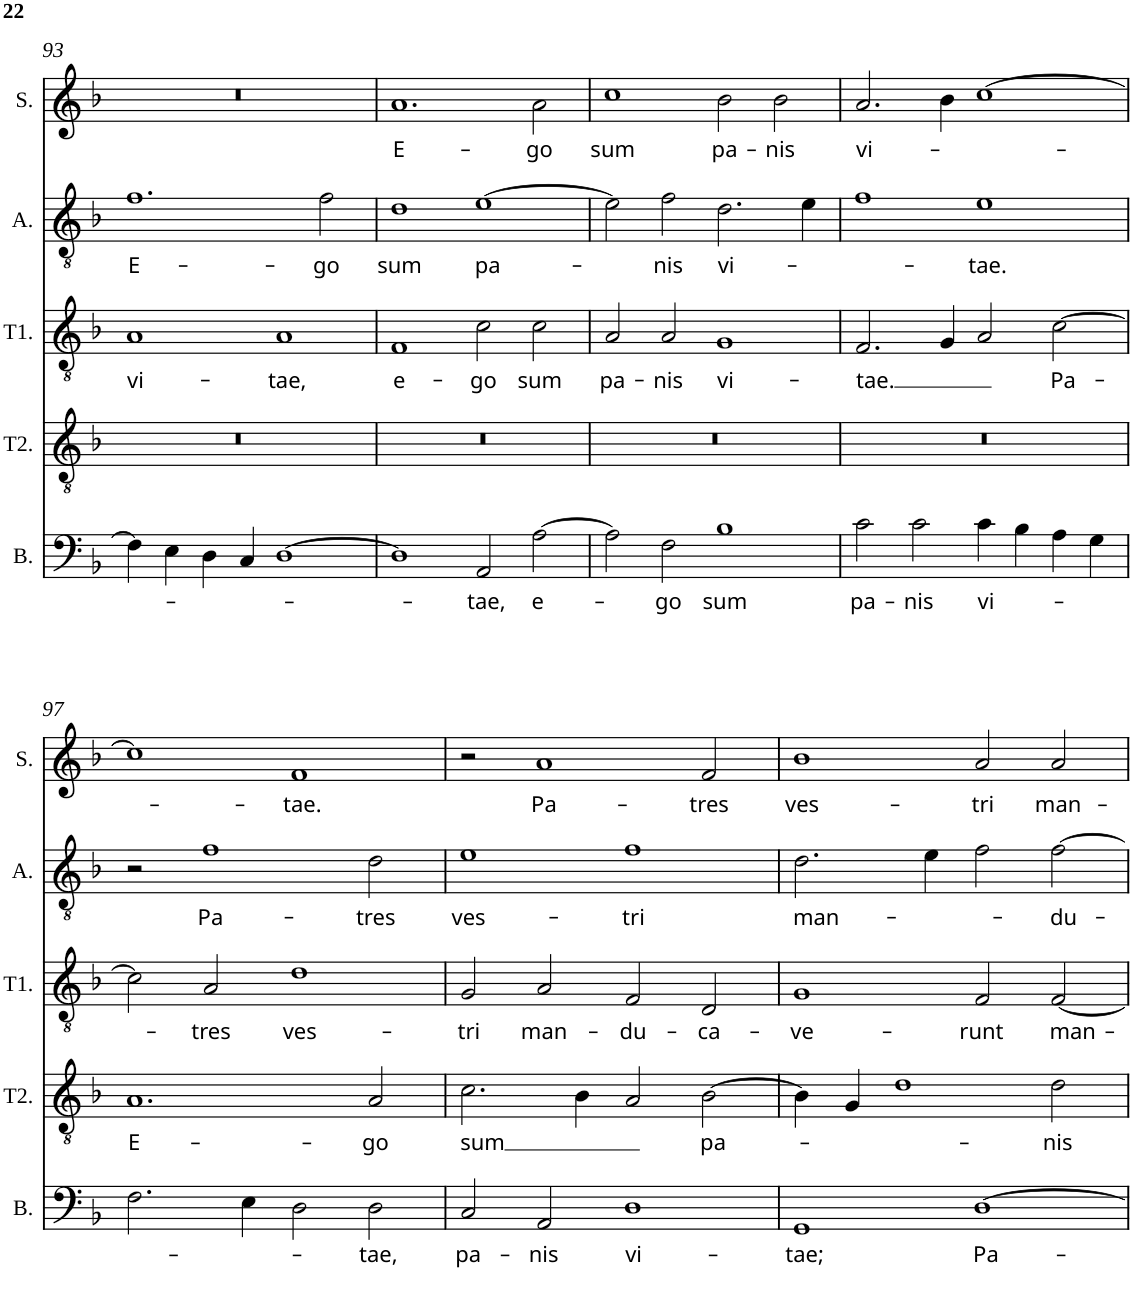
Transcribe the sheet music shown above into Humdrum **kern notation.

**kern	**text	**kern	**text	**kern	**text	**kern	**text	**kern	**text
*part5	*part5	*part4	*part4	*part3	*part3	*part2	*part2	*part1	*part1
*staff5	*staff5	*staff4	*staff4	*staff3	*staff3	*staff2	*staff2	*staff1	*staff1
*I"B.	*	*I"T2.	*	*I"T1.	*	*I"A.	*	*I"S.	*
*I'B.	*	*I'T2.	*	*I'T1.	*	*I'A.	*	*I'S.	*
!!LO:PB:g=z
*clefF4	*	*clefGv2	*	*clefGv2	*	*clefGv2	*	*clefG2	*
*k[b-]	*	*k[b-]	*	*k[b-]	*	*k[b-]	*	*k[b-]	*
*F:	*	*F:	*	*F:	*	*F:	*	*F:	*
*M4/2	*	*M4/2	*	*M4/2	*	*M4/2	*	*M4/2	*
=93	=93	=93	=93	=93	=93	=93	=93	=93	=93
!	!	!	!	!	!LO:LY:b	!	!LO:LY:b	!	!
4F\]	.	0r	.	1A	vi-	1.f	E-	0r	.
4E\	.	.	.	.	.	.	.	.	.
4D\	.	.	.	.	.	.	.	.	.
4C/	.	.	.	.	.	.	.	.	.
!	!	!	!	!	!LO:LY:b	!	!	!	!
[1D	.	.	.	1A	-tae,	.	.	.	.
!	!	!	!	!	!	!	!LO:LY:b	!	!
.	.	.	.	.	.	2f\	-go	.	.
=94	=94	=94	=94	=94	=94	=94	=94	=94	=94
!	!	!	!	!	!LO:LY:b	!	!LO:LY:b	!	!LO:LY:b
1D]	.	0r	.	1F	e-	1d	sum	1.a	E-
!	!LO:LY:b	!	!	!	!LO:LY:b	!	!LO:LY:b	!	!
2AA/	-tae,	.	.	2c\	-go	[1e	pa-	.	.
!	!LO:LY:b	!	!	!	!LO:LY:b	!	!	!	!LO:LY:b
[2A\	e-	.	.	2c\	sum	.	.	2a\	-go
=95	=95	=95	=95	=95	=95	=95	=95	=95	=95
!	!	!	!	!	!LO:LY:b	!	!	!	!LO:LY:b
2A\]	.	0r	.	2A/	pa-	2e\]	.	1cc	sum
!	!LO:LY:b	!	!	!	!LO:LY:b	!	!LO:LY:b	!	!
2F\	-go	.	.	2A/	-nis	2f\	-nis	.	.
!	!LO:LY:b	!	!	!	!LO:LY:b	!	!LO:LY:b	!	!LO:LY:b
1B-	sum	.	.	1G	vi-	2.d\	vi-	2b-\	pa-
!	!	!	!	!	!	!	!	!	!LO:LY:b
.	.	.	.	.	.	.	.	2b-\	-nis
.	.	.	.	.	.	4e\	.	.	.
=96	=96	=96	=96	=96	=96	=96	=96	=96	=96
!	!LO:LY:b	!	!	!	!LO:LY:b	!	!	!	!LO:LY:b
2c\	pa-	0r	.	2.F/	-tae.	1f	.	2.a/	vi-
!	!LO:LY:b	!	!	!	!	!	!	!	!
2c\	-nis	.	.	.	.	.	.	.	.
.	.	.	.	4G/	.	.	.	4b-\	.
!	!LO:LY:b	!	!	!	!	!	!LO:LY:b	!	!
4c\	vi-	.	.	2A/	.	1e	-tae.	[1cc	.
4B-\	.	.	.	.	.	.	.	.	.
!	!	!	!	!	!LO:LY:b	!	!	!	!
4A\	.	.	.	[2c\	Pa-	.	.	.	.
4G\	.	.	.	.	.	.	.	.	.
!!LO:LB:g=z
=97	=97	=97	=97	=97	=97	=97	=97	=97	=97
!	!	!	!LO:LY:b	!	!	!	!	!	!
2.F\	.	1.A	E-	2c\]	.	2r	.	1cc]	.
!	!	!	!	!	!LO:LY:b	!	!LO:LY:b	!	!
.	.	.	.	2A/	-tres	1f	Pa-	.	.
4E\	.	.	.	.	.	.	.	.	.
!	!	!	!	!	!LO:LY:b	!	!	!	!LO:LY:b
2D\	.	.	.	1d	ves-	.	.	1f	-tae.
!	!LO:LY:b	!	!LO:LY:b	!	!	!	!LO:LY:b	!	!
2D\	-tae,	2A/	-go	.	.	2d\	-tres	.	.
=98	=98	=98	=98	=98	=98	=98	=98	=98	=98
!	!LO:LY:b	!	!LO:LY:b	!	!LO:LY:b	!	!LO:LY:b	!	!
2C/	pa-	2.c\	sum	2G/	-tri	1e	ves-	2r	.
!	!LO:LY:b	!	!	!	!LO:LY:b	!	!	!	!LO:LY:b
2AA/	-nis	.	.	2A/	man-	.	.	1a	Pa-
.	.	4B-\	.	.	.	.	.	.	.
!	!LO:LY:b	!	!	!	!LO:LY:b	!	!LO:LY:b	!	!
1D	vi-	2A/	.	2F/	-du-	1f	-tri	.	.
!	!	!	!LO:LY:b	!	!LO:LY:b	!	!	!	!LO:LY:b
.	.	[2B-\	pa-	2D/	-ca-	.	.	2f/	-tres
=99	=99	=99	=99	=99	=99	=99	=99	=99	=99
!	!LO:LY:b	!	!	!	!LO:LY:b	!	!LO:LY:b	!	!LO:LY:b
1GG	-tae;	4B-\]	.	1G	-ve-	2.d\	man-	1b-	ves-
.	.	4G/	.	.	.	.	.	.	.
.	.	1d	.	.	.	.	.	.	.
.	.	.	.	.	.	4e\	.	.	.
!	!LO:LY:b	!	!	!	!LO:LY:b	!	!	!	!LO:LY:b
[1D	Pa-	.	.	2F/	-runt	2f\	.	2a/	-tri
!	!	!	!LO:LY:b	!	!LO:LY:b	!	!LO:LY:b	!	!LO:LY:b
.	.	2d\	-nis	[2F/	man-	[2f\	-du-	2a/	man-
=	=	=	=	=	=	=	=	=	=
*-	*-	*-	*-	*-	*-	*-	*-	*-	*-
